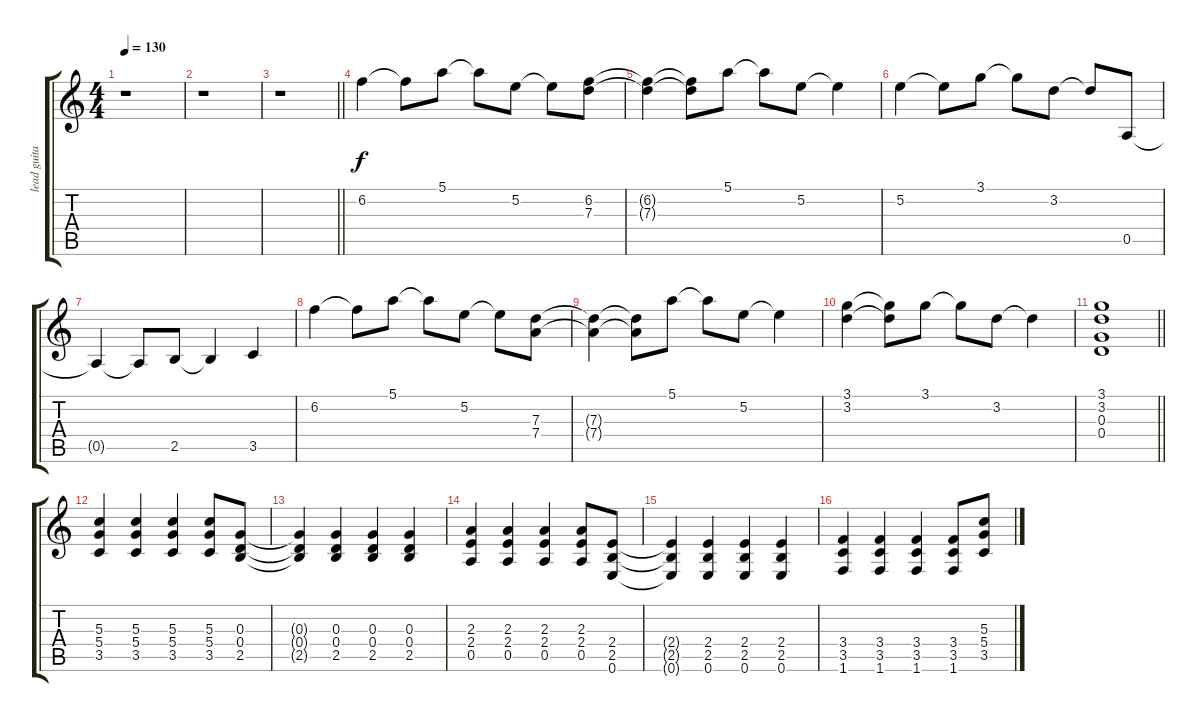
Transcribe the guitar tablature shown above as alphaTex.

\track ("lead guitar" "lead guita") {instrument distortionguitar}
\staff {score tabs}
\tuning (E4 B3 G3 D3 A2 E2) {hide}
\ts (4 4)
\tempo 130
\clef g2
\ks c
r.1{dy f} |
r.1 |
\barLineRight lightlight
r.1 |
6.2.4 6.2{t}.8 5.1.8 5.1{t}.8 5.2.8 5.2{t}.8 (6.2 7.3).8 |
(6.2{t} 7.3{t}).4 (6.2{t} 7.3{t}).8 5.1.8 5.1{t}.8 5.2.8 5.2{t}.4 |
5.2.4 5.2{t}.8 3.1.8 3.1{t}.8 3.2.8 3.2{t}.8 0.5.8 |
0.5{t}.4 0.5{t}.8 2.5.8 2.5{t}.4 3.5.4 |
6.2.4 6.2{t}.8 5.1.8 5.1{t}.8 5.2.8 5.2{t}.8 (7.3 7.4).8 |
(7.3{t} 7.4{t}).4 (7.3{t} 7.4{t}).8 5.1.8 5.1{t}.8 5.2.8 5.2{t}.4 |
(3.1 3.2).4 (3.1{t} 3.2{t}).8 3.1.8 3.1{t}.8 3.2.8 3.2{t}.4 |
\barLineRight lightlight
(3.1 3.2 0.3 0.4).1 |
(5.3 5.4 3.5).4 (5.3 5.4 3.5).4 (5.3 5.4 3.5).4 (5.3 5.4 3.5).8 (0.3 0.4 2.5).8 |
(0.3{t} 0.4{t} 2.5{t}).4 (0.3 0.4 2.5).4 (0.3 0.4 2.5).4 (0.3 0.4 2.5).4 |
(2.3 2.4 0.5).4 (2.3 2.4 0.5).4 (2.3 2.4 0.5).4 (2.3 2.4 0.5).8 (2.4 2.5 0.6).8 |
(2.4{t} 2.5{t} 0.6{t}).4 (2.4 2.5 0.6).4 (2.4 2.5 0.6).4 (2.4 2.5 0.6).4 |
(3.4 3.5 1.6).4 (3.4 3.5 1.6).4 (3.4 3.5 1.6).4 (3.4 3.5 1.6).8 (5.3 5.4 3.5).8
